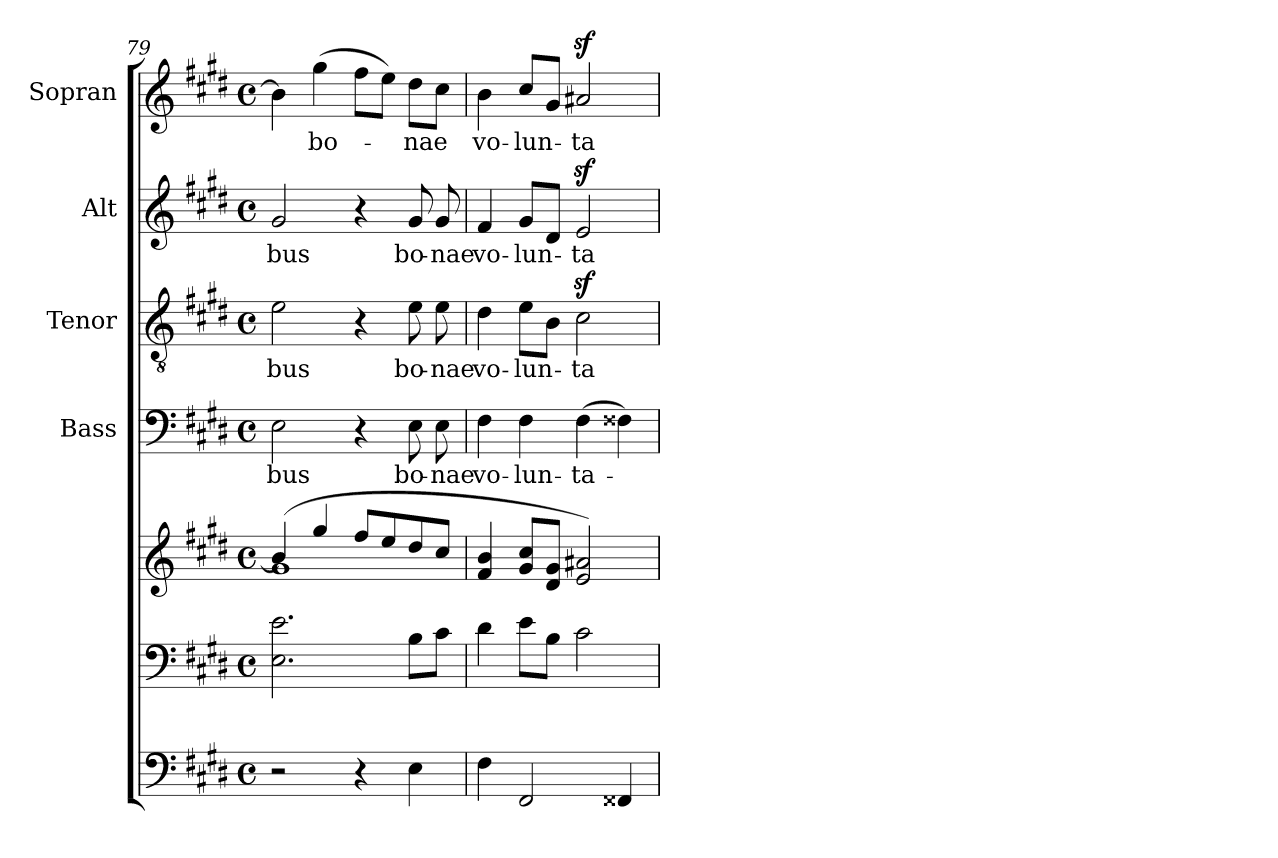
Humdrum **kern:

**kern	**kern	**kern	**kern	**text	**kern	**text	**kern	**text	**kern	**text
*part6	*part5	*part5	*part4	*part4	*part3	*part3	*part2	*part2	*part1	*part1
*staff7	*staff6	*staff5	*staff4	*staff4	*staff3	*staff3	*staff2	*staff2	*staff1	*staff1
*	*	*	*I"Bass	*	*I"Tenor	*	*I"Alt	*	*I"Sopran	*
*	*	*	*I'B.	*	*I'T.	*	*I'A.	*	*I'S.	*
*clefF4	*clefF4	*clefG2	*clefF4	*	*clefGv2	*	*clefG2	*	*clefG2	*
*ITrd7c12	*	*	*	*	*	*	*	*	*	*
*k[f#c#g#d#]	*k[f#c#g#d#]	*k[f#c#g#d#]	*k[f#c#g#d#]	*	*k[f#c#g#d#]	*	*k[f#c#g#d#]	*	*k[f#c#g#d#]	*
*E:	*E:	*E:	*E:	*	*E:	*	*E:	*	*E:	*
*M4/4	*M4/4	*M4/4	*M4/4	*	*M4/4	*	*M4/4	*	*M4/4	*
*met(c)	*met(c)	*met(c)	*met(c)	*	*met(c)	*	*met(c)	*	*met(c)	*
=79	=79	=79	=79	=79	=79	=79	=79	=79	=79	=79
*	*	*^	*	*	*	*	*	*	*	*
!	!	!	!	!	!LO:LY:b	!	!LO:LY:b	!	!LO:LY:b	!	!
2r	2.E\ 2.e\	(4b/]	1g#	2E\	-bus	2e\	-bus	2g#/	-bus	4b\]	.
!	!	!	!	!	!	!	!	!	!	!	!LO:LY:b
.	.	4gg#/	.	.	.	.	.	.	.	(>4gg#\	bo-
4r	.	8ff#/L	.	4r	.	4r	.	4r	.	8ff#\L	.
.	.	8ee/	.	.	.	.	.	.	.	8ee\J)	.
!	!	!	!	!	!LO:LY:b	!	!LO:LY:b	!	!LO:LY:b	!	!LO:LY:b
4EE\	8B\L	8dd#/	.	8E\	bo-	8e\	bo-	8g#/	bo-	8dd#\L	-nae
!	!	!	!	!	!LO:LY:b	!	!LO:LY:b	!	!LO:LY:b	!	!
.	8c#\J	8cc#/J	.	8E\	-nae	8e\	-nae	8g#/	-nae	8cc#\J	.
*	*	*v	*v	*	*	*	*	*	*	*	*
=80	=80	=80	=80	=80	=80	=80	=80	=80	=80	=80
!	!	!	!	!LO:LY:b	!	!LO:LY:b	!	!LO:LY:b	!	!LO:LY:b
4FF#\	4d#\	4f#/ 4b/	4F#\	vo-	4d#\	vo-	4f#/	vo-	4b\	vo-
!	!	!	!	!LO:LY:b	!	!LO:LY:b	!	!LO:LY:b	!	!LO:LY:b
2FFF#/	8e\L	8g#/ 8cc#/L	4F#\	-lun-	8e\L	-lun-	8g#/L	-lun-	8cc#/L	-lun-
.	8B\J	8d#/ 8g#/J	.	.	8B\J	.	8d#/J	.	8g#/J	.
!	!	!	!	!LO:LY:b	!	!LO:LY:b	!	!LO:LY:b	!	!LO:LY:b
.	2c#\	2e/ 2a#X/)	(>4F#\	-ta-	2c#z>\	-ta-	2ez>/	-ta-	2a#Xz>/	-ta-
4FFF##X/	.	.	4F##X\)	.	.	.	.	.	.	.
=	=	=	=	=	=	=	=	=	=	=
*-	*-	*-	*-	*-	*-	*-	*-	*-	*-	*-
